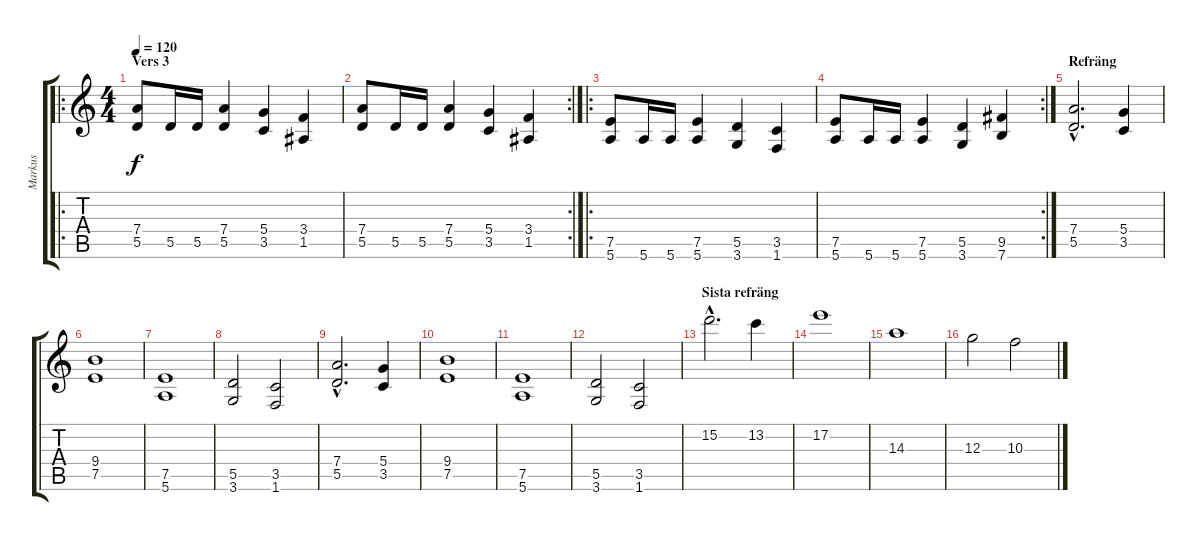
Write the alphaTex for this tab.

\track ("Markus" "Markus") {instrument distortionguitar}
\staff {score tabs}
\tuning (E4 B3 G3 D3 A2 E2) {hide}
\ro
\ts (4 4)
\section ("" "Vers 3")
\tempo 120
\clef g2
\ks c
(7.4 5.5).8{dy f} 5.5.16 5.5.16 (7.4 5.5).4 (5.4 3.5).4 (3.4 1.5).4 |
\rc 2
(7.4 5.5).8 5.5.16 5.5.16 (7.4 5.5).4 (5.4 3.5).4 (3.4 1.5).4 |
\ro
(7.5 5.6).8 5.6.16 5.6.16 (7.5 5.6).4 (5.5 3.6).4 (3.5 1.6).4 |
\rc 2
(7.5 5.6).8 5.6.16 5.6.16 (7.5 5.6).4 (5.5 3.6).4 (9.5 7.6).4 |
\section ("" "Refräng")
(7.4{hac} 5.5{hac}).2{d} (5.4 3.5).4 |
(9.4 7.5).1 |
(7.5 5.6).1 |
(5.5 3.6).2 (3.5 1.6).2 |
(7.4{hac} 5.5{hac}).2{d} (5.4 3.5).4 |
(9.4 7.5).1 |
(7.5 5.6).1 |
(5.5 3.6).2 (3.5 1.6).2 |
\section ("" "Sista refräng")
15.2{hac}.2{d} 13.2.4 |
17.2.1 |
14.3.1 |
12.3.2 10.3.2
